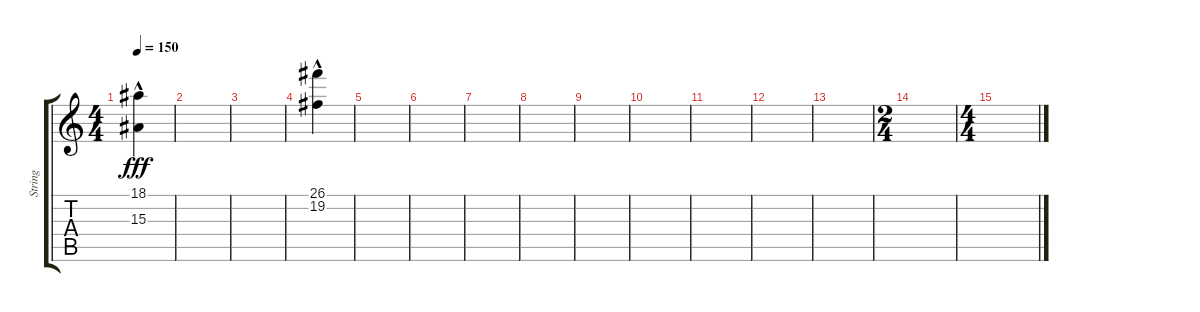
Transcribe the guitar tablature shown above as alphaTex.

\track ("String" "String") {instrument lead7fifths}
\staff {score tabs}
\tuning (E4 B3 G3 D3 A2 E2) {hide}
\ts (4 4)
\tempo 150
\clef g2
\ks c
(18.1 15.3{hac}).4{dy fff volume 16 instrument rockorgan} |
|
|
(26.1{hac} 19.2).4{volume 16 instrument rockorgan} |
|
|
|
|
|
|
|
|
|
\ts (2 4)
|
\ts (4 4)
